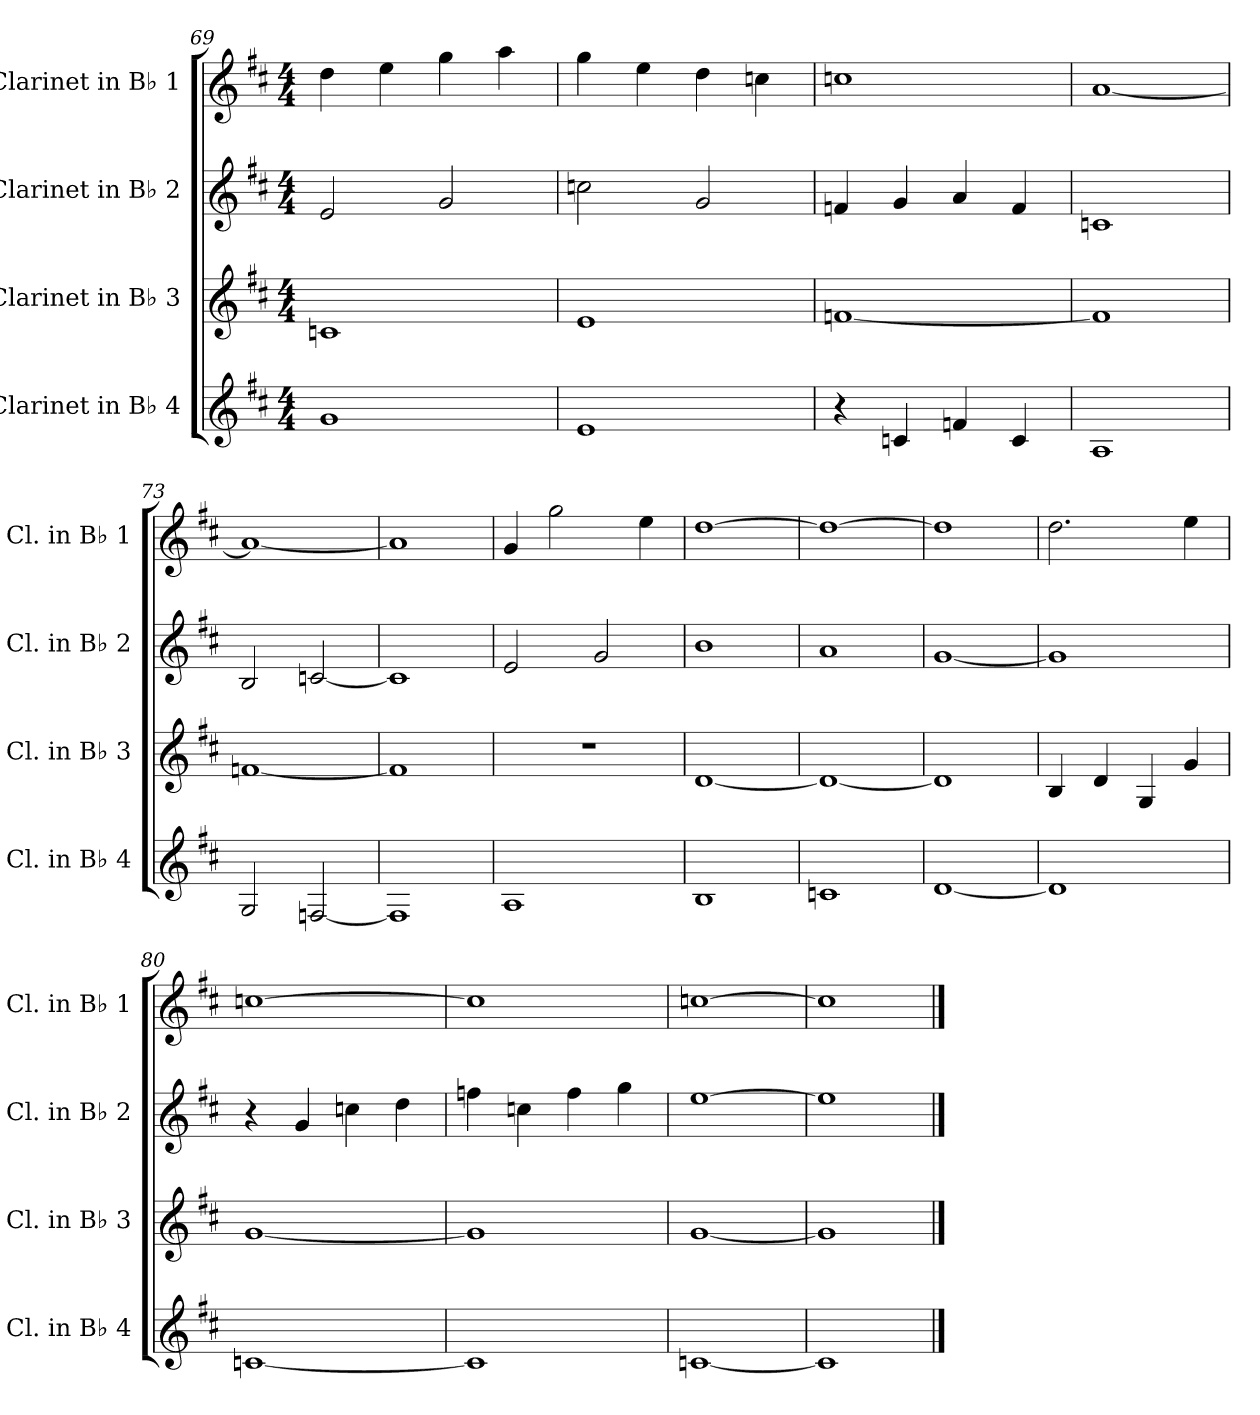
**kern	**kern	**kern	**kern
*part4	*part3	*part2	*part1
*staff4	*staff3	*staff2	*staff1
*I"Clarinet in B♭ 4	*I"Clarinet in B♭ 3	*I"Clarinet in B♭ 2	*I"Clarinet in B♭ 1
*I'Cl. in B♭ 4	*I'Cl. in B♭ 3	*I'Cl. in B♭ 2	*I'Cl. in B♭ 1
*clefG2	*clefG2	*clefG2	*clefG2
*ITrd1c2	*ITrd1c2	*ITrd1c2	*ITrd1c2
*k[]	*k[]	*k[]	*k[]
*M4/4	*M4/4	*M4/4	*M4/4
=69	=69	=69	=69
1f	1B-X	2d/	4cc\
.	.	.	4dd\
.	.	2f/	4ff\
.	.	.	4gg\
=70	=70	=70	=70
1d	1d	2b-X\	4ff\
.	.	.	4dd\
.	.	2f/	4cc\
.	.	.	4b-X\
=71	=71	=71	=71
4r	[1e-X	4e-X/	1b-X
4B-X/	.	4f/	.
4e-X/	.	4g/	.
4B-/	.	4e-/	.
=72	=72	=72	=72
1G	1e-]	1B-X	[1g
=73	=73	=73	=73
2F/	[1e-X	2A/	1g_
[2E-X/	.	[2B-X/	.
!!LO:LB:g=z
=74	=74	=74	=74
1E-]	1e-]	1B-]	1g]
=75	=75	=75	=75
1G	1r	2d/	4f/
.	.	.	2ff\
.	.	2f/	.
.	.	.	4dd\
=76	=76	=76	=76
1A	[1c	1a	[1cc
=77	=77	=77	=77
1B-X	1c_	1g	1cc_
=78	=78	=78	=78
[1c	1c]	[1f	1cc]
=79	=79	=79	=79
1c]	4A/	1f]	2.cc\
.	4c/	.	.
.	4F/	.	.
.	4f/	.	4dd\
=80	=80	=80	=80
[1B-X	[1f	4r	[1b-X
.	.	4f/	.
.	.	4b-X\	.
.	.	4cc\	.
=81	=81	=81	=81
1B-]	1f]	4ee-X\	1b-]
.	.	4b-X\	.
.	.	4ee-\	.
.	.	4ff\	.
!!LO:PB:g=z
=82	=82	=82	=82
[1B-X	[1f	[1dd	[1b-X
=83	=83	=83	=83
1B-]	1f]	1dd]	1b-]
==	==	==	==
*-	*-	*-	*-
